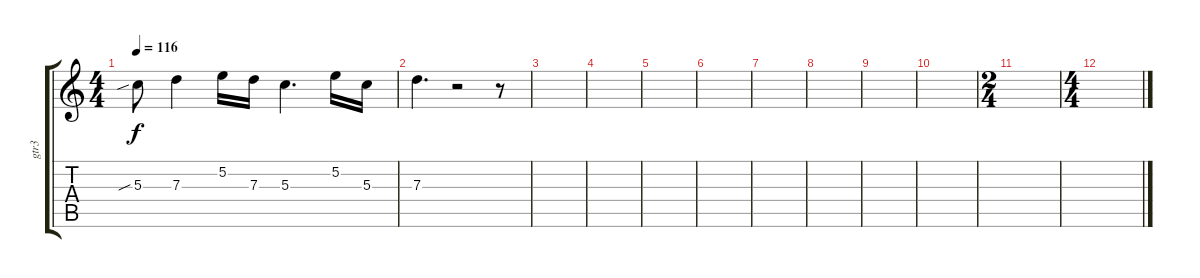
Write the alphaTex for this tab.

\track ("gtr3" "gtr3") {instrument acousticguitarsteel}
\staff {score tabs}
\tuning (E4 B3 G3 D3 A2 E2) {hide}
\ts (4 4)
\tempo 116
\clef g2
\ks c
5.3{sib}.8{dy f} 7.3.4 5.2.16 7.3.16 5.3.4{d} 5.2.16 5.3.16 |
7.3.4{d} r.2 r.8 |
|
|
|
|
|
|
|
|
\ts (2 4)
|
\ts (4 4)
